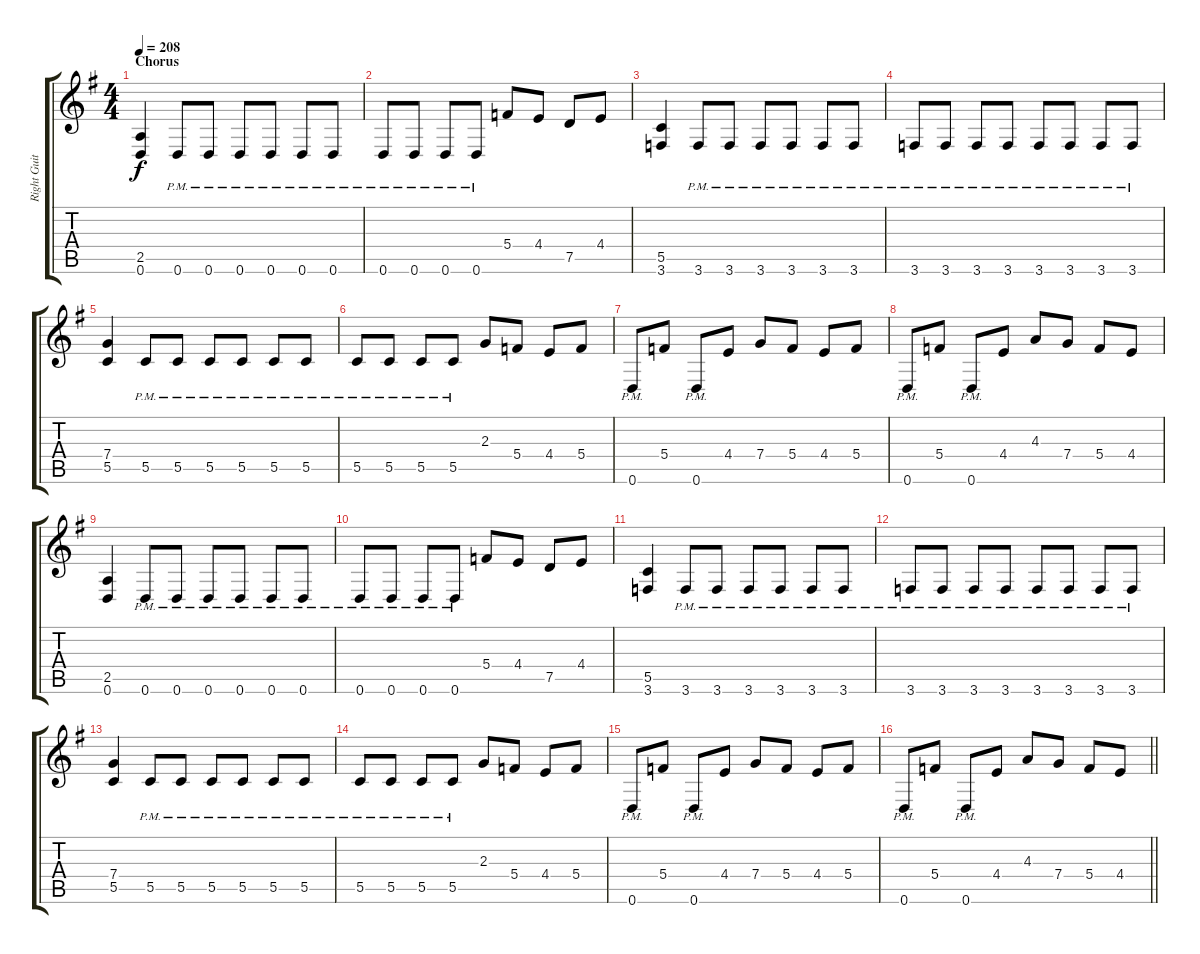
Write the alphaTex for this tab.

\track ("Right Guitar" "Right Guit") {instrument distortionguitar}
\staff {score tabs}
\tuning (D4 A3 F3 C3 G2 D2) {hide}
\ts (4 4)
\section ("" "Chorus")
\tempo 208
\clef g2
\ks g
(2.5 0.6).4{dy f} 0.6{pm}.8 0.6{pm}.8 0.6{pm}.8 0.6{pm}.8 0.6{pm}.8 0.6{pm}.8 |
0.6{pm}.8 0.6{pm}.8 0.6{pm}.8 0.6{pm}.8 5.4.8 4.4.8 7.5.8 4.4.8 |
(5.5 3.6).4 3.6{pm}.8 3.6{pm}.8 3.6{pm}.8 3.6{pm}.8 3.6{pm}.8 3.6{pm}.8 |
3.6{pm}.8 3.6{pm}.8 3.6{pm}.8 3.6{pm}.8 3.6{pm}.8 3.6{pm}.8 3.6{pm}.8 3.6{pm}.8 |
(7.4 5.5).4 5.5{pm}.8 5.5{pm}.8 5.5{pm}.8 5.5{pm}.8 5.5{pm}.8 5.5{pm}.8 |
5.5{pm}.8 5.5{pm}.8 5.5{pm}.8 5.5{pm}.8 2.3.8 5.4.8 4.4.8 5.4.8 |
0.6{pm}.8 5.4.8 0.6{pm}.8 4.4.8 7.4.8 5.4.8 4.4.8 5.4.8 |
0.6{pm}.8 5.4.8 0.6{pm}.8 4.4.8 4.3.8 7.4.8 5.4.8 4.4.8 |
(2.5 0.6).4 0.6{pm}.8 0.6{pm}.8 0.6{pm}.8 0.6{pm}.8 0.6{pm}.8 0.6{pm}.8 |
0.6{pm}.8 0.6{pm}.8 0.6{pm}.8 0.6{pm}.8 5.4.8 4.4.8 7.5.8 4.4.8 |
(5.5 3.6).4 3.6{pm}.8 3.6{pm}.8 3.6{pm}.8 3.6{pm}.8 3.6{pm}.8 3.6{pm}.8 |
3.6{pm}.8 3.6{pm}.8 3.6{pm}.8 3.6{pm}.8 3.6{pm}.8 3.6{pm}.8 3.6{pm}.8 3.6{pm}.8 |
(7.4 5.5).4 5.5{pm}.8 5.5{pm}.8 5.5{pm}.8 5.5{pm}.8 5.5{pm}.8 5.5{pm}.8 |
5.5{pm}.8 5.5{pm}.8 5.5{pm}.8 5.5{pm}.8 2.3.8 5.4.8 4.4.8 5.4.8 |
0.6{pm}.8 5.4.8 0.6{pm}.8 4.4.8 7.4.8 5.4.8 4.4.8 5.4.8 |
\barLineRight lightlight
0.6{pm}.8 5.4.8 0.6{pm}.8 4.4.8 4.3.8 7.4.8 5.4.8 4.4.8
